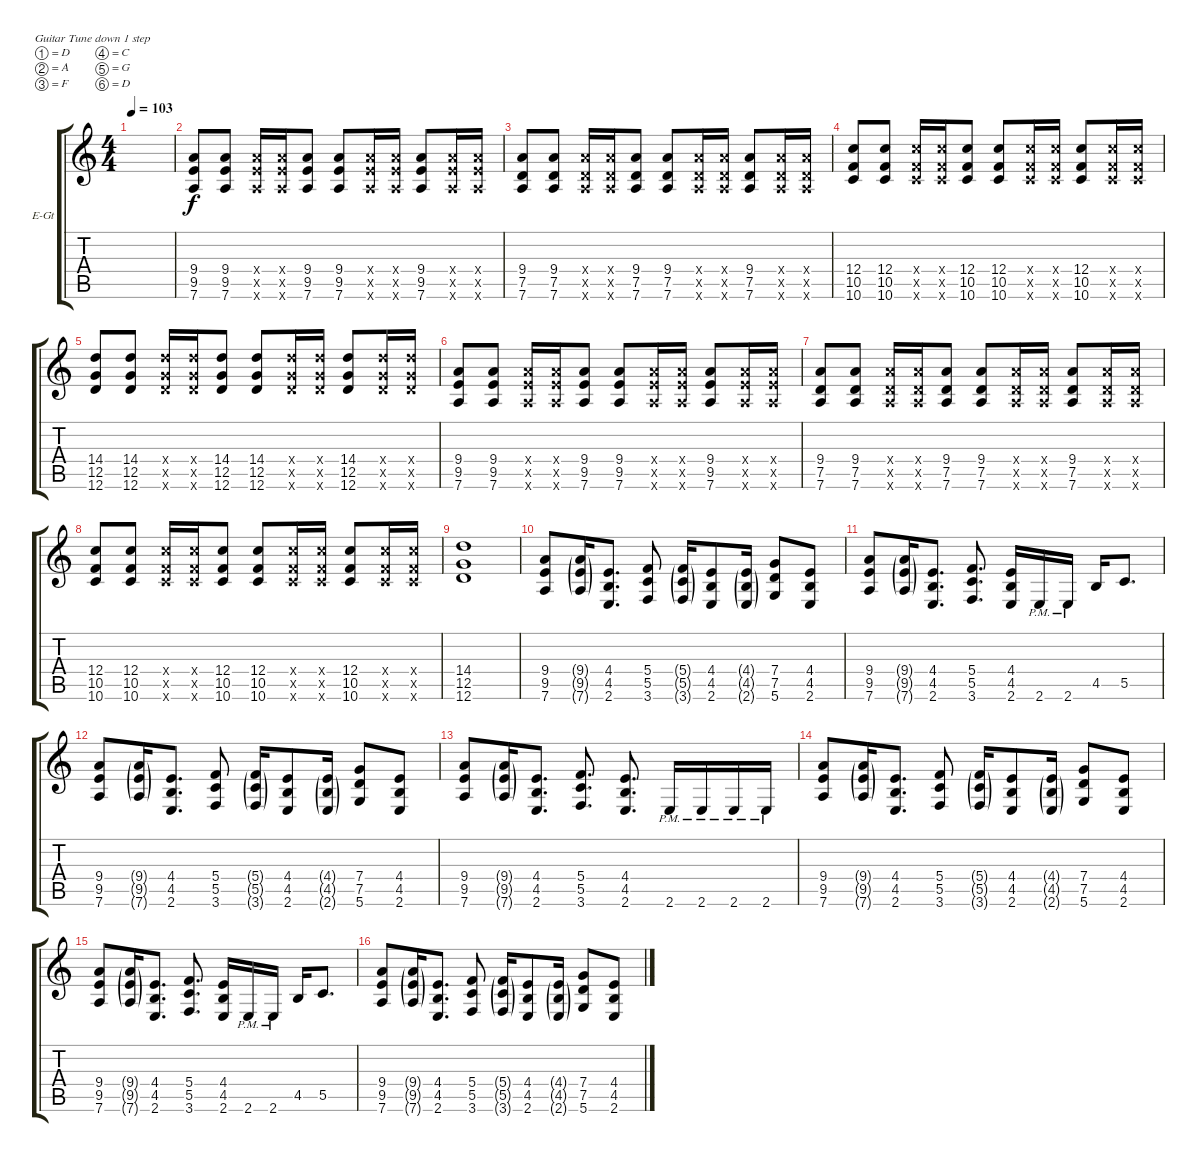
\bracketExtendMode groupsimilarinstruments
\firstSystemTrackNameOrientation horizontal
\otherSystemsTrackNameOrientation horizontal
\track ("Electric Guitar 1" "E-Gt") {instrument distortionguitar}
\staff {score tabs}
\tuning (D4 A3 F3 C3 G2 D2)
\ts (4 4)
\tempo 103
\clef g2
\ks c
|
(7.6 9.5 9.4).8 (7.6 9.5 9.4).8 (7.6{x} 9.5{x} 9.4{x}).16 (7.6{x} 9.5{x} 9.4{x}).16 (7.6 9.5 9.4).8 (7.6 9.5 9.4).8 (7.6{x} 9.5{x} 9.4{x}).16 (7.6{x} 9.5{x} 9.4{x}).16 (7.6 9.5 9.4).8 (7.6{x} 9.5{x} 9.4{x}).16 (7.6{x} 9.5{x} 9.4{x}).16 |
(7.5 9.4 7.6).8 (7.5 9.4 7.6).8 (7.5{x} 9.4{x} 7.6{x}).16 (7.5{x} 9.4{x} 7.6{x}).16 (7.5 9.4 7.6).8 (7.5 9.4 7.6).8 (7.5{x} 9.4{x} 7.6{x}).16 (7.5{x} 9.4{x} 7.6{x}).16 (7.5 9.4 7.6).8 (7.5{x} 9.4{x} 7.6{x}).16 (7.5{x} 9.4{x} 7.6{x}).16 |
(10.5 12.4 10.6).8 (10.5 12.4 10.6).8 (10.5{x} 12.4{x} 10.6{x}).16 (10.5{x} 12.4{x} 10.6{x}).16 (10.5 12.4 10.6).8 (10.5 12.4 10.6).8 (10.5{x} 12.4{x} 10.6{x}).16 (10.5{x} 12.4{x} 10.6{x}).16 (10.5 12.4 10.6).8 (10.5{x} 12.4{x} 10.6{x}).16 (10.5{x} 12.4{x} 10.6{x}).16 |
(12.5 14.4 12.6).8 (12.5 14.4 12.6).8 (12.5{x} 14.4{x} 12.6{x}).16 (12.5{x} 14.4{x} 12.6{x}).16 (12.5 14.4 12.6).8 (12.5 14.4 12.6).8 (12.5{x} 14.4{x} 12.6{x}).16 (12.5{x} 14.4{x} 12.6{x}).16 (12.5 14.4 12.6).8 (12.5{x} 14.4{x} 12.6{x}).16 (12.5{x} 14.4{x} 12.6{x}).16 |
(7.6 9.5 9.4).8 (7.6 9.5 9.4).8 (7.6{x} 9.5{x} 9.4{x}).16 (7.6{x} 9.5{x} 9.4{x}).16 (7.6 9.5 9.4).8 (7.6 9.5 9.4).8 (7.6{x} 9.5{x} 9.4{x}).16 (7.6{x} 9.5{x} 9.4{x}).16 (7.6 9.5 9.4).8 (7.6{x} 9.5{x} 9.4{x}).16 (7.6{x} 9.5{x} 9.4{x}).16 |
(7.5 9.4 7.6).8 (7.5 9.4 7.6).8 (7.5{x} 9.4{x} 7.6{x}).16 (7.5{x} 9.4{x} 7.6{x}).16 (7.5 9.4 7.6).8 (7.5 9.4 7.6).8 (7.5{x} 9.4{x} 7.6{x}).16 (7.5{x} 9.4{x} 7.6{x}).16 (7.5 9.4 7.6).8 (7.5{x} 9.4{x} 7.6{x}).16 (7.5{x} 9.4{x} 7.6{x}).16 |
(10.5 12.4 10.6).8 (10.5 12.4 10.6).8 (10.5{x} 12.4{x} 10.6{x}).16 (10.5{x} 12.4{x} 10.6{x}).16 (10.5 12.4 10.6).8 (10.5 12.4 10.6).8 (10.5{x} 12.4{x} 10.6{x}).16 (10.5{x} 12.4{x} 10.6{x}).16 (10.5 12.4 10.6).8 (10.5{x} 12.4{x} 10.6{x}).16 (10.5{x} 12.4{x} 10.6{x}).16 |
(12.5 14.4 12.6).1 |
(7.6 9.5 9.4).8 (7.6{g} 9.5{g} 9.4{g}).16 (2.6 4.5 4.4).8{d} (3.6 5.5 5.4).8 (3.6{g} 5.5{g} 5.4{g}).16 (2.6 4.5 4.4).8 (2.6{g} 4.5{g} 4.4{g}).16 (5.6 7.5 7.4).8 (2.6 4.5 4.4).8 |
(7.6 9.5 9.4).8 (7.6{g} 9.5{g} 9.4{g}).16 (2.6 4.5 4.4).8{d} (3.6 5.5 5.4).8{d} (2.6 4.5 4.4).16 2.6{pm}.16 2.6{pm}.16 4.5.16 5.5.8{d} |
(7.6 9.5 9.4).8 (7.6{g} 9.5{g} 9.4{g}).16 (2.6 4.5 4.4).8{d} (3.6 5.5 5.4).8 (3.6{g} 5.5{g} 5.4{g}).16 (2.6 4.5 4.4).8 (2.6{g} 4.5{g} 4.4{g}).16 (5.6 7.5 7.4).8 (2.6 4.5 4.4).8 |
(7.6 9.5 9.4).8 (7.6{g} 9.5{g} 9.4{g}).16 (2.6 4.5 4.4).8{d} (3.6 5.5 5.4).8{d} (2.6 4.5 4.4).8{d} 2.6{pm}.16 2.6{pm}.16 2.6{pm}.16 2.6{pm}.16 |
(7.6 9.5 9.4).8 (7.6{g} 9.5{g} 9.4{g}).16 (2.6 4.5 4.4).8{d} (3.6 5.5 5.4).8 (3.6{g} 5.5{g} 5.4{g}).16 (2.6 4.5 4.4).8 (2.6{g} 4.5{g} 4.4{g}).16 (5.6 7.5 7.4).8 (2.6 4.5 4.4).8 |
(7.6 9.5 9.4).8 (7.6{g} 9.5{g} 9.4{g}).16 (2.6 4.5 4.4).8{d} (3.6 5.5 5.4).8{d} (2.6 4.5 4.4).16 2.6{pm}.16 2.6{pm}.16 4.5.16 5.5.8{d} |
(7.6 9.5 9.4).8 (7.6{g} 9.5{g} 9.4{g}).16 (2.6 4.5 4.4).8{d} (3.6 5.5 5.4).8 (3.6{g} 5.5{g} 5.4{g}).16 (2.6 4.5 4.4).8 (2.6{g} 4.5{g} 4.4{g}).16 (5.6 7.5 7.4).8 (2.6 4.5 4.4).8
